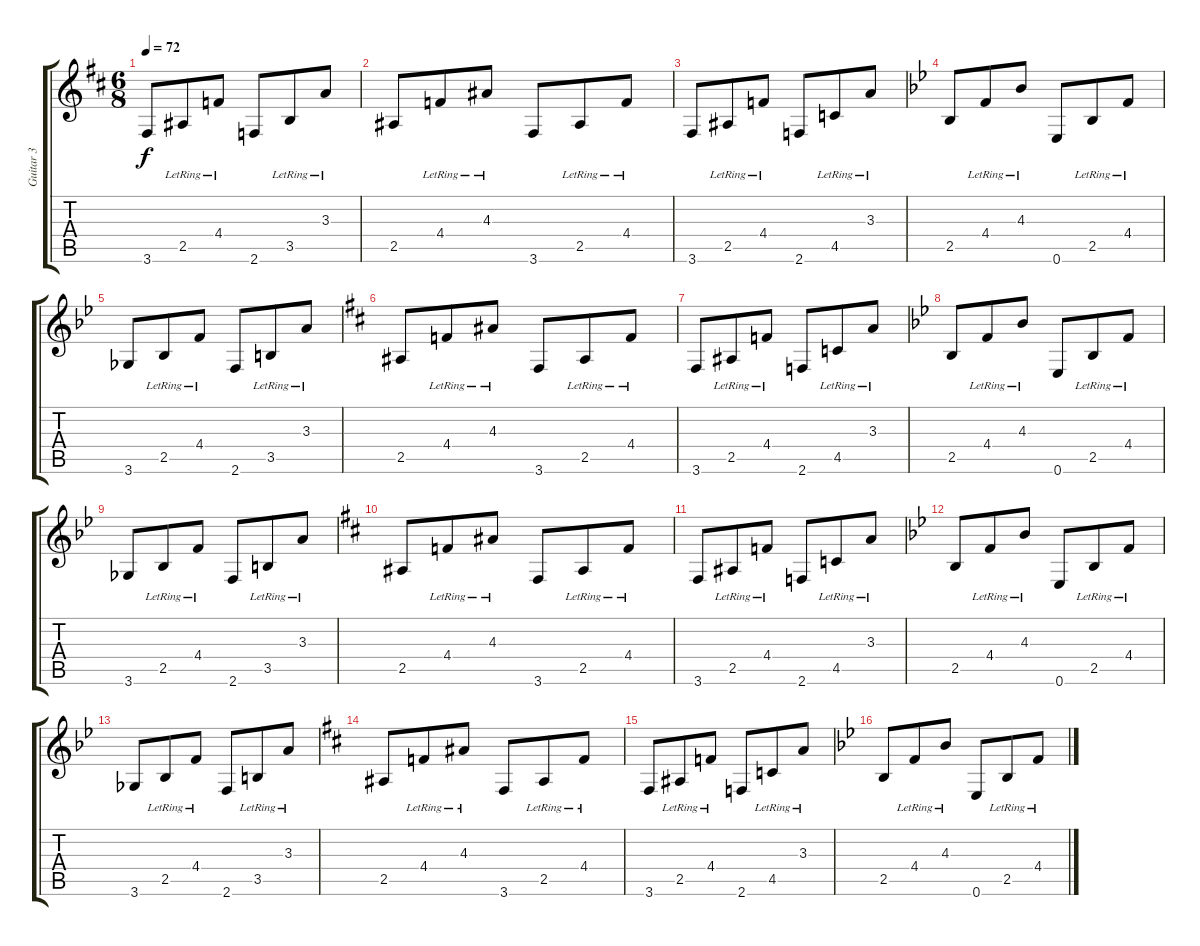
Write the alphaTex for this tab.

\track ("Guitar 3" "Guitar 3") {instrument electricguitarclean}
\staff {score tabs}
\tuning (Eb4 Bb3 Gb3 Db3 Ab2 Eb2) {hide}
\ts (6 8)
\tempo 72
\clef g2
\ks d
3.6.8{dy f} 2.5{lr}.8 4.4{lr}.8 2.6.8 3.5{lr}.8 3.3{lr}.8 |
2.5.8 4.4{lr}.8 4.3{lr}.8 3.6.8 2.5{lr}.8 4.4{lr}.8 |
3.6.8 2.5{lr}.8 4.4{lr}.8 2.6.8 4.5{lr}.8 3.3{lr}.8 |
\ks bb
2.5.8 4.4{lr}.8 4.3{lr}.8 0.6.8 2.5{lr}.8 4.4{lr}.8 |
3.6.8 2.5{lr}.8 4.4{lr}.8 2.6.8 3.5{lr}.8 3.3{lr}.8 |
\ks d
2.5.8 4.4{lr}.8 4.3{lr}.8 3.6.8 2.5{lr}.8 4.4{lr}.8 |
3.6.8 2.5{lr}.8 4.4{lr}.8 2.6.8 4.5{lr}.8 3.3{lr}.8 |
\ks bb
2.5.8 4.4{lr}.8 4.3{lr}.8 0.6.8 2.5{lr}.8 4.4{lr}.8 |
3.6.8 2.5{lr}.8 4.4{lr}.8 2.6.8 3.5{lr}.8 3.3{lr}.8 |
\ks d
2.5.8 4.4{lr}.8 4.3{lr}.8 3.6.8 2.5{lr}.8 4.4{lr}.8 |
3.6.8 2.5{lr}.8 4.4{lr}.8 2.6.8 4.5{lr}.8 3.3{lr}.8 |
\ks bb
2.5.8 4.4{lr}.8 4.3{lr}.8 0.6.8 2.5{lr}.8 4.4{lr}.8 |
3.6.8 2.5{lr}.8 4.4{lr}.8 2.6.8 3.5{lr}.8 3.3{lr}.8 |
\ks d
2.5.8 4.4{lr}.8 4.3{lr}.8 3.6.8 2.5{lr}.8 4.4{lr}.8 |
3.6.8 2.5{lr}.8 4.4{lr}.8 2.6.8 4.5{lr}.8 3.3{lr}.8 |
\ks bb
2.5.8 4.4{lr}.8 4.3{lr}.8 0.6.8 2.5{lr}.8 4.4{lr}.8
